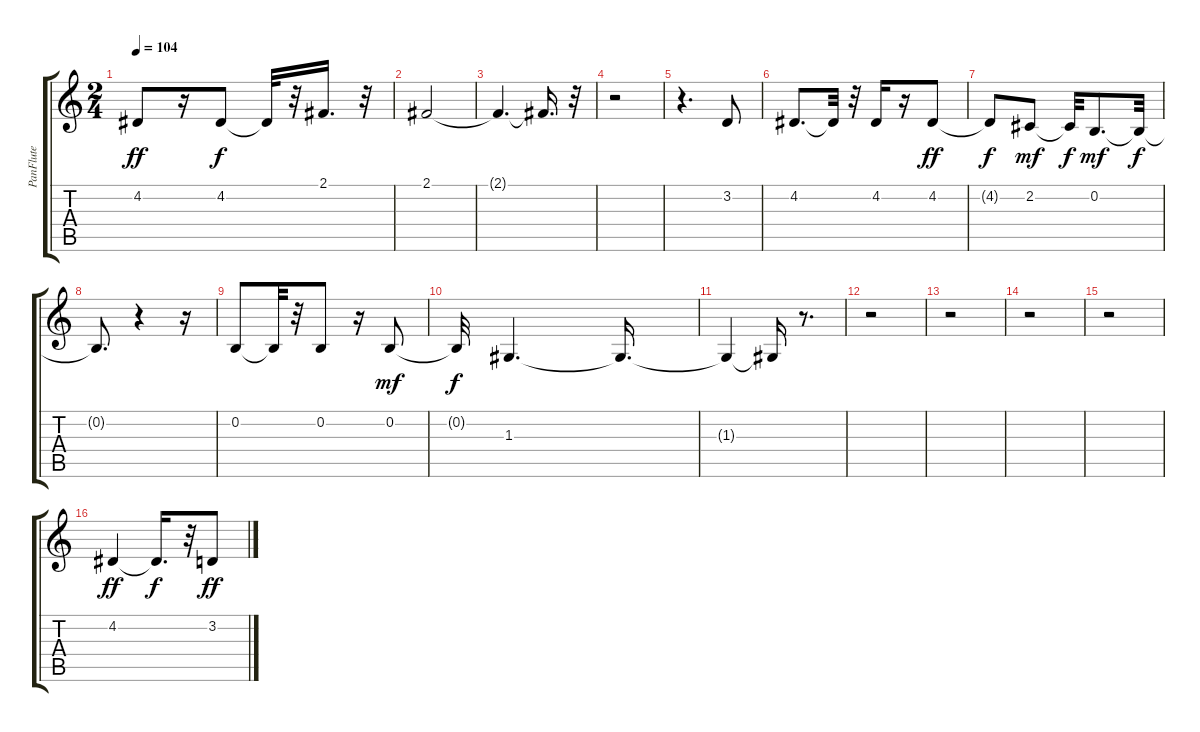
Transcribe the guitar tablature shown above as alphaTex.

\track ("PanFlute" "PanFlute") {instrument clarinet}
\staff {score tabs}
\tuning (E4 B3 G3 D3 A2 E2) {hide}
\ts (2 4)
\tempo 104
\clef g2
\ks c
4.2.8{dy ff} r.16 4.2.8{dy f} 4.2{t}.32 r.32 2.1.16{d} r.32 |
2.1.2 |
2.1{t}.4{d} 2.1{t}.16{d} r.32 |
r.2 |
r.4{d} 3.2.8 |
4.2.8{d} 4.2{t}.32 r.32 4.2.16 r.16 4.2.8{dy ff} |
4.2{t}.8{dy f} 2.2.8{dy mf} 2.2{t}.32{dy f} 0.2.8{d dy mf} 0.2{t}.32{dy f} |
0.2{t}.8{d} r.4 r.16 |
0.2.8 0.2{t}.32 r.32 0.2.8 r.16 0.2.8{dy mf} |
0.2{t}.32{dy f} 1.3.4{d} 1.3{t}.16{d} |
1.3{t}.4 1.3{t}.16 r.8{d} |
r.2 |
r.2 |
r.2 |
r.2 |
4.2.4{dy ff} 4.2{t}.16{d dy f} r.32 3.2.8{dy ff}
